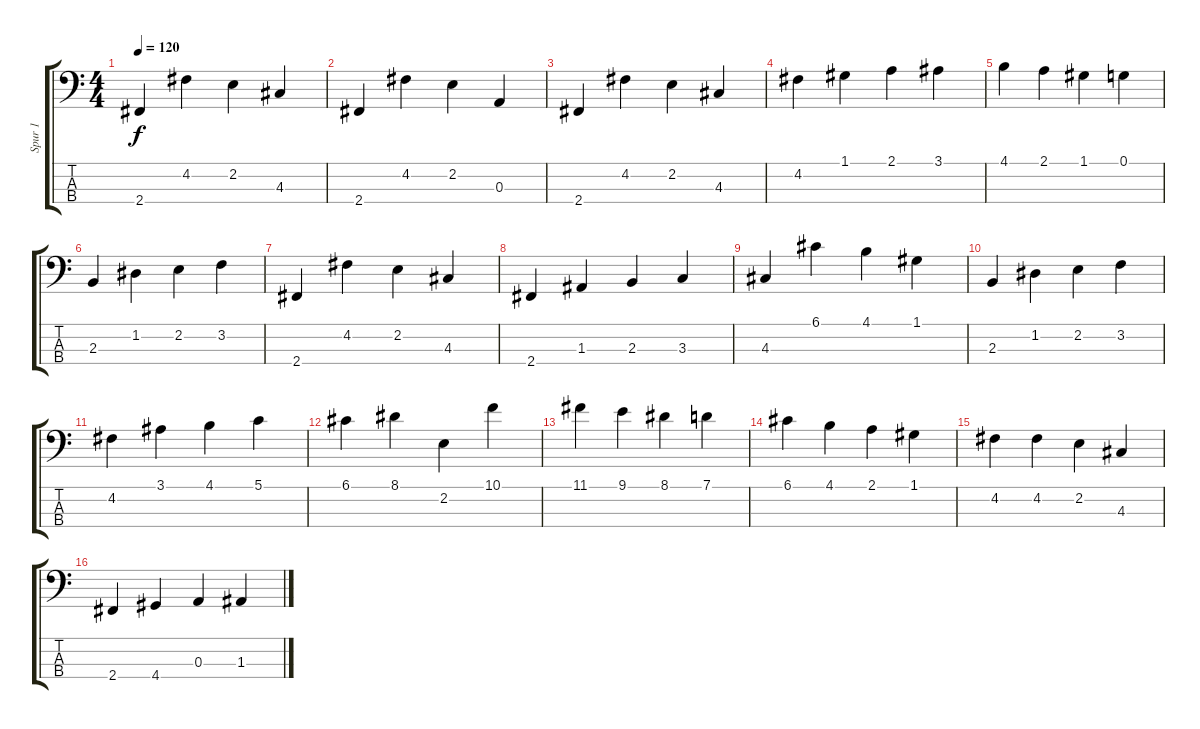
\track ("Spur 1" "Spur 1") {instrument acousticguitarsteel}
\staff {score tabs}
\tuning (G2 D2 A1 E1) {hide}
\ts (4 4)
\tempo 120
\clef f4
\ks c
2.4.4{dy f} 4.2.4 2.2.4 4.3.4 |
2.4.4 4.2.4 2.2.4 0.3.4 |
2.4.4 4.2.4 2.2.4 4.3.4 |
4.2.4 1.1.4 2.1.4 3.1.4 |
4.1.4 2.1.4 1.1.4 0.1.4 |
2.3.4 1.2.4 2.2.4 3.2.4 |
2.4.4 4.2.4 2.2.4 4.3.4 |
2.4.4 1.3.4 2.3.4 3.3.4 |
4.3.4 6.1.4 4.1.4 1.1.4 |
2.3.4 1.2.4 2.2.4 3.2.4 |
4.2.4 3.1.4 4.1.4 5.1.4 |
6.1.4 8.1.4 2.2.4 10.1.4 |
11.1.4 9.1.4 8.1.4 7.1.4 |
6.1.4 4.1.4 2.1.4 1.1.4 |
4.2.4 4.2.4 2.2.4 4.3.4 |
2.4.4 4.4.4 0.3.4 1.3.4
